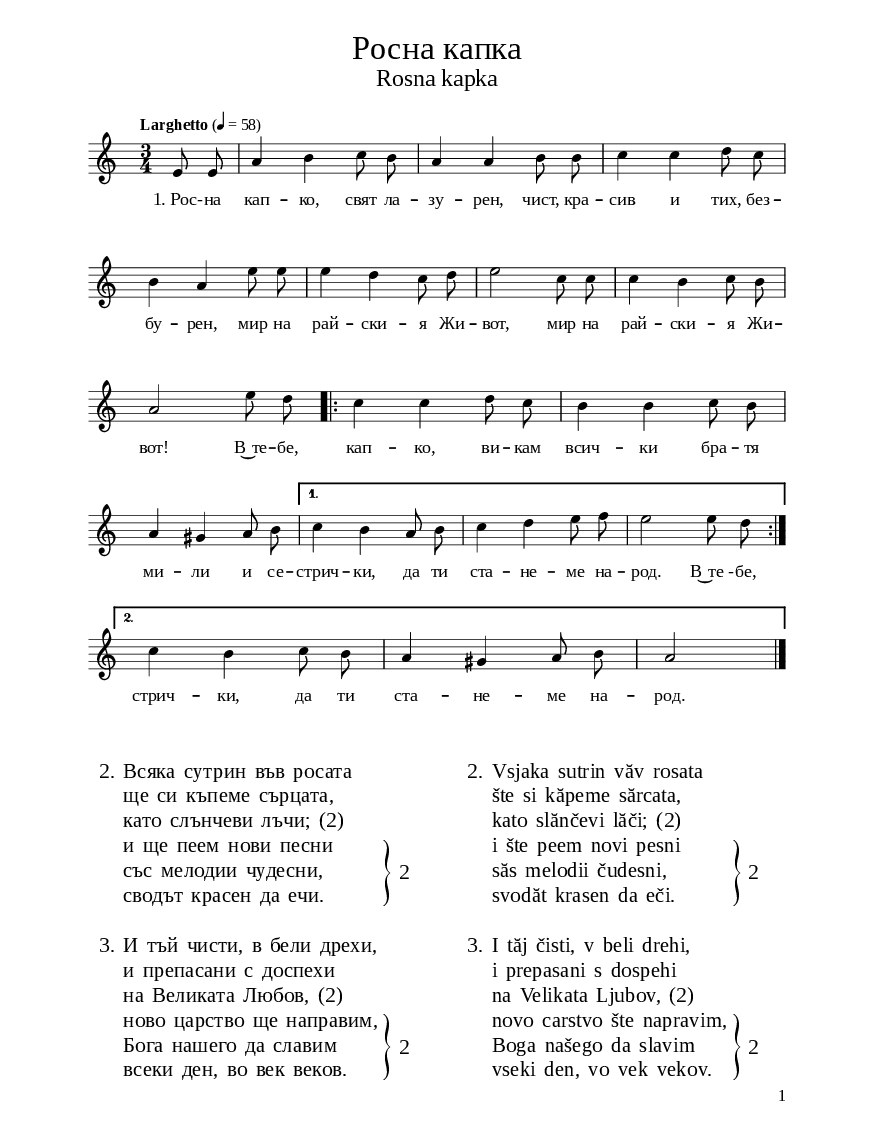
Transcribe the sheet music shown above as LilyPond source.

\version "2.24.2"

% include paper part and global functions
\include "include/globals.ily"
"rightBraces046" = \markup {
  \column {
    % repeat braces
    \translate #'(0 . -9.2 )
    \right-brace #32

    \translate #'(0 . -13.6 )
    \right-brace #32
  }
  \column {
    % repeat numbers
    \translate #'(0 . -9.8 )
    2

    \translate #'(0 . -16.8 )
    2
  }
}

\bookpart {
  \label #'ref046
  \tocItem \markup "Росна капка – Rosna kapka"
  \include "include/bookpart-paper.ily"
  \score {
    \include "include/score-layout.ily"

    \new Voice \absolute  {
      \clef treble
      \key a \minor
      \time 3/4
      \tempoFunc "Larghetto" 4 "58"
      \partial 4
      \autoBeamOff

      e'8 e' a'4 b' c''8 b' |  a'4 a' b'8 b' | c''4 c'' d''8 c'' \break | % 5

      b'4 a' e''8 e'' | e''4 d'' c''8 d'' | e''2 c''8 c'' | c''4 b' c''8 b' \break |

      a'2 e''8 d'' \repeat volta 2 {
        | c''4 c'' d''8 c'' |  b'4 b' c''8 b' \break |

        a'4 gis' a'8 b' |
      }  \alternative {
        { c''4 b' a'8 b' | c''4 d'' e''8 f'' | e''2 e''8 d''  \break |  }

        { c''4 b' c''8 b'8 | a'4 gis'4 a'8 b'8 | a'2 \bar "|." }
      }
    }

    \addlyrics {
      "1. Рос-" -- на кап -- ко, свят ла -- зу -- рен, чист, кра -- сив и тих, без --
      бу -- рен, мир на рай -- ски -- я Жи -- вот, мир на рай -- ски -- я Жи --
      вот! В~те -- бе, кап -- ко, ви -- кам всич -- ки бра -- тя
      ми -- ли и се -- стрич -- ки, да ти ста -- не -- ме на -- род. "В~те -" -- бе,
      стрич -- ки, да ти ста -- не -- ме на -- род.
    }

    \header {
      title = \titleFunc "Росна капка" "Rosna kapka"
    }

    \midi{}

  } % score

  \markup \fontsize #bgCoupletFontSize {
    \hspace #1
    \override #`(baseline-skip . ,bgCoupletBaselineSkip)
    \column {
      \line { 2. Всяка сутрин във росата }
      \line {   "   " ще си къпеме сърцата, }

      \line {   "   " като слънчеви лъчи; (2)}

      \line {   "   " и ще пеем нови песни}

      \line {   "   " със мелодии чудесни,}

      \line {   "   " сводът красен да ечи.}

      \line{" "}

      \line {   3.  И тъй чисти, в бели дрехи,}

      \line {   "   " и препасани с доспехи}

      \line {   "   " на Великата Любов, (2)}

      \line {   "   " ново царство ще направим,}

      \line {   "   " Бога нашего да славим}

      \line {   "   " всеки ден, во век веков.}
    }  \"rightBraces046"

    \hspace #5
    \override #`(baseline-skip . ,bgCoupletBaselineSkip)
   \column {
      \line { 2. Vsjaka sutrin văv rosata }
      \line {   "   " šte si kăpeme sărcata, }

      \line {   "   " kato slănčevi lăči; (2)}

      \line {   "   " i šte peem novi pesni}

      \line {   "   " săs melodii čudesni,}

      \line {   "   " svodăt krasen da eči.}

      \line{" "}

      \line {   3.  I tăj čisti, v beli drehi,}

      \line {   "   " i prepasani s dospehi}

      \line {   "   " na Velikata Ljubov, (2)}

      \line {   "   " novo carstvo šte napravim,}

      \line {   "   " Boga našego da slavim}

      \line {   "   " vseki den, vo vek vekov.}
    } %column

    \"rightBraces046"
  } % markup

  % include foreign translation(s) of the song
  

} % bookpart
